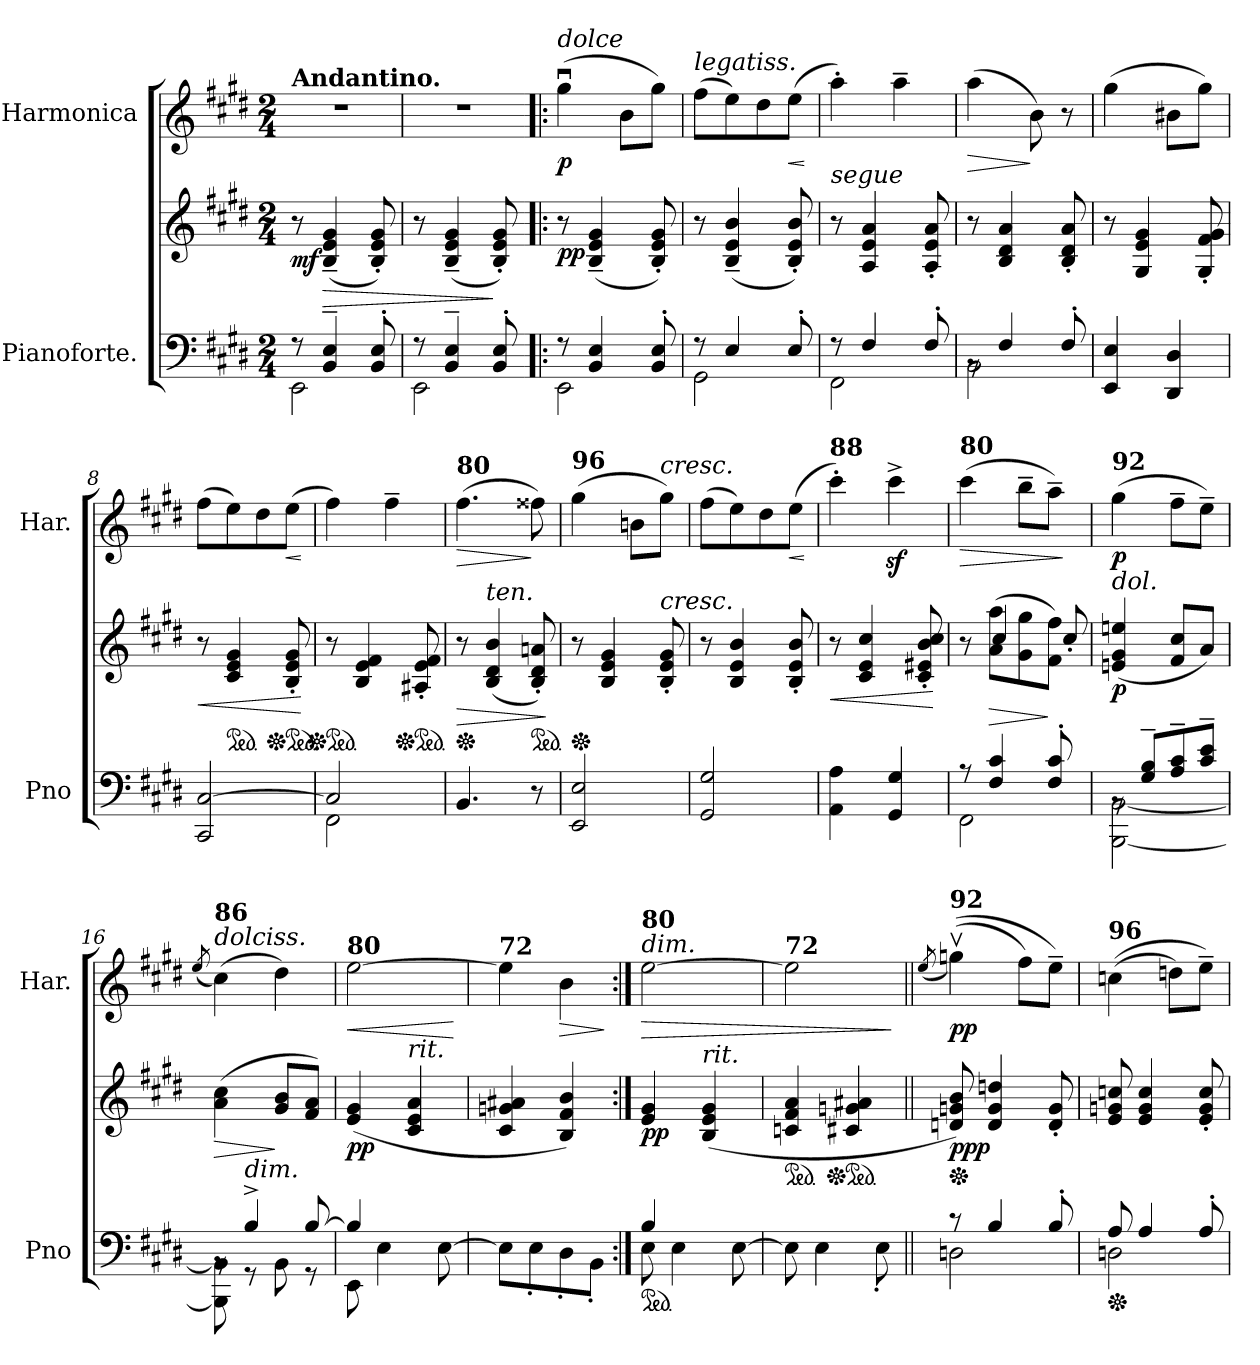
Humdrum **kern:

**kern	**kern	**dynam	**kern	**dynam
*part2	*part2	*part2	*part1	*part1
*staff3	*staff2	*staff2/3	*staff1	*staff1
*I"Pianoforte.	*	*	*I"Harmonica	*
*I'Pno	*	*	*I'Har.	*
*clefF4	*clefG2	*	*clefG2	*
*k[f#c#g#d#]	*k[f#c#g#d#]	*	*k[f#c#g#d#]	*
*M2/4	*M2/4	*	*M2/4	*
=1	=1	=1	=1	=1
*^	*	*	*	*
!	!	!	!	!LO:TX:a:B:t=Andantino.	!
!	!	!	!LO:DY:b	!	!
8r	2EE\	8r	mf	2r	.
!	!	!	!LO:HP:b	!	!
4BB/~ 4E/~	.	(4B/~ 4e/~ 4g#/~	>	.	.
8BB/' 8E/'	.	8B/' 8e/' 8g#/')	.	.	.
=2	=2	=2	=2	=2	=2
8r	2EE\	8r	.	2r	.
4BB/~ 4E/~	.	(4B/~ 4e/~ 4g#/~	.	.	.
8BB/' 8E/'	.	8B/' 8e/' 8g#/')	]	.	.
=3!|:	=3!|:	=3!|:	=3!|:	=3!|:	=3!|:
!	!	!	!	!LO:TX:a:i:t=dolce	!
!	!	!	!LO:DY:b	!	!LO:DY:b
8r	2EE\	8r	pp	(4gg#u\	p
4BB/ 4E/	.	(4B/~ 4e/~ 4g#/~	.	.	.
.	.	.	.	8b\L	.
8BB/' 8E/'	.	8B/' 8e/' 8g#/')	.	8gg#\J)	.
=4	=4	=4	=4	=4	=4
!	!	!	!	!LO:TX:a:i:t=legatiss.	!
8r	2GG#\	8r	.	(8ff#\L	.
4E/	.	(4B/~ 4e/~ 4b/~	.	8ee\)	.
.	.	.	.	8dd#\	.
!	!	!	!	!	!LO:HP:b
8E'/	.	8B/' 8e/' 8b/')	.	(8ee\J	<
*v	*v	*	*	*	*
.	.	.	.	[
=5	=5	=5	=5	=5
*^	*	*	*	*
!	!	!LO:TX:a:i:t=segue	!	!	!
8r	2FF#\	8r	.	4aa'\)	.
4F#/	.	4A/ 4e/ 4a/	.	.	.
.	.	.	.	4aa~\	.
8F#'/	.	8A/' 8e/' 8a/'	.	.	.
=6	=6	=6	=6	=6	=6
!	!	!	!	!	!LO:HP:b
8rBB	2BB\	8r	.	(4aa\	>
4F#/	.	4B/ 4d#/ 4a/	.	.	.
.	.	.	.	8b\)	]
8F#'/	.	8B/' 8d#/' 8a/'	.	8r	.
*v	*v	*	*	*	*
=7	=7	=7	=7	=7
4EE/ 4E/	8r	.	(4gg#\	.
.	4G#/ 4e/ 4g#/	.	.	.
4DD#/ 4D#/	.	.	8b#X\L	.
.	8G#/' 8f#/' 8g#/'	.	8gg#\J)	.
=8	=8	=8	=8	=8
!	!	!LO:HP:b	!	!
2CC#/ [2C#/	8r	<	(8ff#\L	.
*	*ped	*	*	*
.	4c#/ 4e/ 4g#/	.	8ee\)	.
.	.	.	8dd#\	.
*	*Xped	*	*	*
*	*ped	*	*	*
!	!	!	!	!LO:HP:b
.	8B/' 8e/' 8g#/'	.	(8ee\J	<
.	.	[	.	[
!!LO:LB:g=z
=9	=9	=9	=9	=9
*^	*	*	*	*
*	*	*Xped	*	*	*
*	*	*ped	*	*	*
2C#/]	2FF#\	8r	.	4ff#\)	.
.	.	4B/ 4e/ 4f#/	.	.	.
.	.	.	.	4ff#~\	.
*	*	*Xped	*	*	*
*	*	*ped	*	*	*
.	.	8A#X/' 8e/' 8f#/'	.	.	.
*v	*v	*	*	*	*
=10	=10	=10	=10	=10
*	*Xped	*	*	*
!	!	!	!LO:TX:a:B:t=80	!
!	!	!LO:HP:b	!	!LO:HP:b
4.BB/	8r	>	(4.ff#\	>
!	!LO:TX:a:i:t=ten.	!	!	!
.	(>4B/ 4d#/ 4b/	.	.	.
*	*ped	*	*	*
8r	8B/' 8d#/' 8an/')	.	8ff##X\)	]
.	.	]	.	.
=11	=11	=11	=11	=11
*	*Xped	*	*	*
!	!	!	!LO:TX:a:B:t=96	!
2EE/ 2E/	8r	.	(4gg#\	.
.	4B/ 4e/ 4g#/	.	.	.
.	.	.	8bn\L	.
!	!	!	!LO:TX:a:i:t=cresc.	!
!	!LO:TX:a:i:t=cresc.	!	!	!
.	8B/' 8e/' 8g#/'	.	8gg#\J)	.
=12	=12	=12	=12	=12
2GG#/ 2G#/	8r	.	(8ff#\L	.
.	4B/ 4e/ 4b/	.	8ee\)	.
.	.	.	8dd#\	.
!	!	!	!	!LO:HP:b
.	8B/' 8e/' 8b/'	.	(8ee\J	<
.	.	.	.	[
=13	=13	=13	=13	=13
!	!	!	!LO:TX:a:B:t=88	!
!	!	!LO:HP:b	!	!
4AA\ 4A\	8r	<	4ccc#'\)	.
.	4c#/ 4e/ 4cc#/	.	.	.
4GG#/ 4G#/	.	.	4ccc#z<^\	.
.	8c#/' 8e#X/' 8b/' 8cc#/'	.	.	.
.	.	[	.	.
=14	=14	=14	=14	=14
*^	*^	*	*	*
!	!	!	!	!	!LO:TX:a:B:t=80	!
!	!	!	!	!	!	!LO:HP:b
8r	2FF#\	8r	8ryy	.	(4ccc#\	>
!	!	!	!	!LO:HP:b	!	!
4F#/ 4c#/	.	(>8a\ 8aa\L	4cc#/	>	.	.
.	.	8g#\ 8gg#\	.	.	8bb~\L	.
8F#/' 8c#/'	.	8f#\ 8ff#\J)	8cc#'/	]	8aa~\J)	.
*v	*v	*	*	*	*	*
*	*v	*v	*	*	*
.	.	.	.	]
=15	=15	=15	=15	=15
*^	*	*	*	*
!	!	!	!	!LO:TX:a:B:t=92	!
!	!	!LO:TX:a:i:t=dol.	!	!	!
!	!	!	!LO:DY:b	!	!LO:DY:b
8rBB	[2BBB\ [2BB\	(>4en/ 4g#/ 4een/	p	(4gg#\	p
(8G#/~ 8B/~L	.	.	.	.	.
8A/~ 8c#/~	.	8f#/ 8cc#/L	.	8ff#~\L	.
8c#/~ 8e/~J	.	8a/J)	.	8ee~\J)	.
=16	=16	=16	=16	=16	=16
.	.	.	.	(8qee/	.
!	!	!	!	!LO:TX:a:i:t=dolciss.	!
!	!	!	!	!LO:TX:a:B:t=86	!
!	!	!	!LO:HP:b	!	!
8rBB	8BBB\] 8BB\]	(4a\ 4cc#\)	>	(4cc#\)	.
!LO:TX:a:i:t=dim.	!	!	!	!	!
4B^/	8r	.	.	.	.
.	8BB\	8g#/ 8b/L	]	4dd#\)	.
[8B/	8r	8f#/ 8a/J)	.	.	.
!!LO:LB:g=z
=17	=17	=17	=17	=17	=17
!	!	!	!	!LO:TX:a:B:t=80	!
!	!	!	!LO:DY:b	!	!LO:HP:b
4B/]	8EE\	(4e/ 4g#/	pp	[2ee\	<
.	4E\	.	.	.	.
!	!	!LO:TX:a:i:t=rit.	!	!	!
4ryy	.	4c#/ 4e/ 4a/	.	.	.
.	[8E\	.	.	.	.
*v	*v	*	*	*	*
.	.	.	.	[
=18	=18	=18	=18	=18
*^	*	*	*	*
!	!	!	!	!LO:TX:a:B:t=72	!
2ryy	8E\L]	4c#/ 4gn/ 4a#X/	.	4ee\]	.
.	8E'\	.	.	.	.
!	!	!	!	!	!LO:HP:b
.	8D#'\	4B/ 4f#/ 4b/)	.	4b\	>
.	8BB'\J	.	.	.	.
*v	*v	*	*	*	*
.	.	.	.	]
!!LO:LB:g=z
=19:|!	=19:|!	=19:|!	=19:|!	=19:|!
*ped	*	*	*	*
*^	*	*	*	*
!	!	!	!	!LO:TX:a:i:t=dim.	!
!	!	!	!	!LO:TX:a:B:t=80	!
!	!	!	!LO:DY:b	!	!LO:HP:b
4B/	8E\	4e/ 4g#/	pp	[2ee\	>
.	4E\	.	.	.	.
!	!	!LO:TX:a:i:t=rit.	!	!	!
4ryy	.	(4B/ 4e/ 4g#/	.	.	.
.	[8E\	.	.	.	.
=20	=20	=20	=20	=20	=20
*	*	*ped	*	*	*
!	!	!	!	!LO:TX:a:B:t=72	!
2ryy	8E\]	4cn/ 4f#/ 4a/	.	2ee\]	.
.	4E\	.	.	.	.
*	*	*Xped	*	*	*
*	*	*ped	*	*	*
.	.	4c#X/ 4gn/ 4a#X/	.	.	.
.	8E'\	.	.	.	.
*v	*v	*	*	*	*
.	.	.	.	]
=21||	=21||	=21||	=21||	=21||
.	.	.	(8qee/	.
*^	*	*	*	*
*	*	*Xped	*	*	*
!	!	!	!	!LO:TX:a:B:t=92	!
!	!	!	!LO:DY:b	!	!LO:DY:b
8r	2Dn\	8dn/ 8gn/ 8b/)	ppp	((4ggnv\)	pp
4B/	.	4d/ 4g/ 4ddn/	.	.	.
.	.	.	.	8ff#\L)	.
8B'/	.	8d/' 8g/'	.	8ee~\J)	.
=22	=22	=22	=22	=22	=22
*Xped	*	*	*	*	*
!	!	!	!	!LO:TX:a:B:t=96	!
8A/	2Dn\	8e/ 8gn/ 8ccn/	.	((4ccn\	.
4A/	.	4e/ 4g/ 4cc/	.	.	.
.	.	.	.	8ddn\L)	.
8A'/	.	8e/' 8g/' 8cc/'	.	8ee~\J)	.
*v	*v	*	*	*	*
=	=	=	=	=
*-	*-	*-	*-	*-
